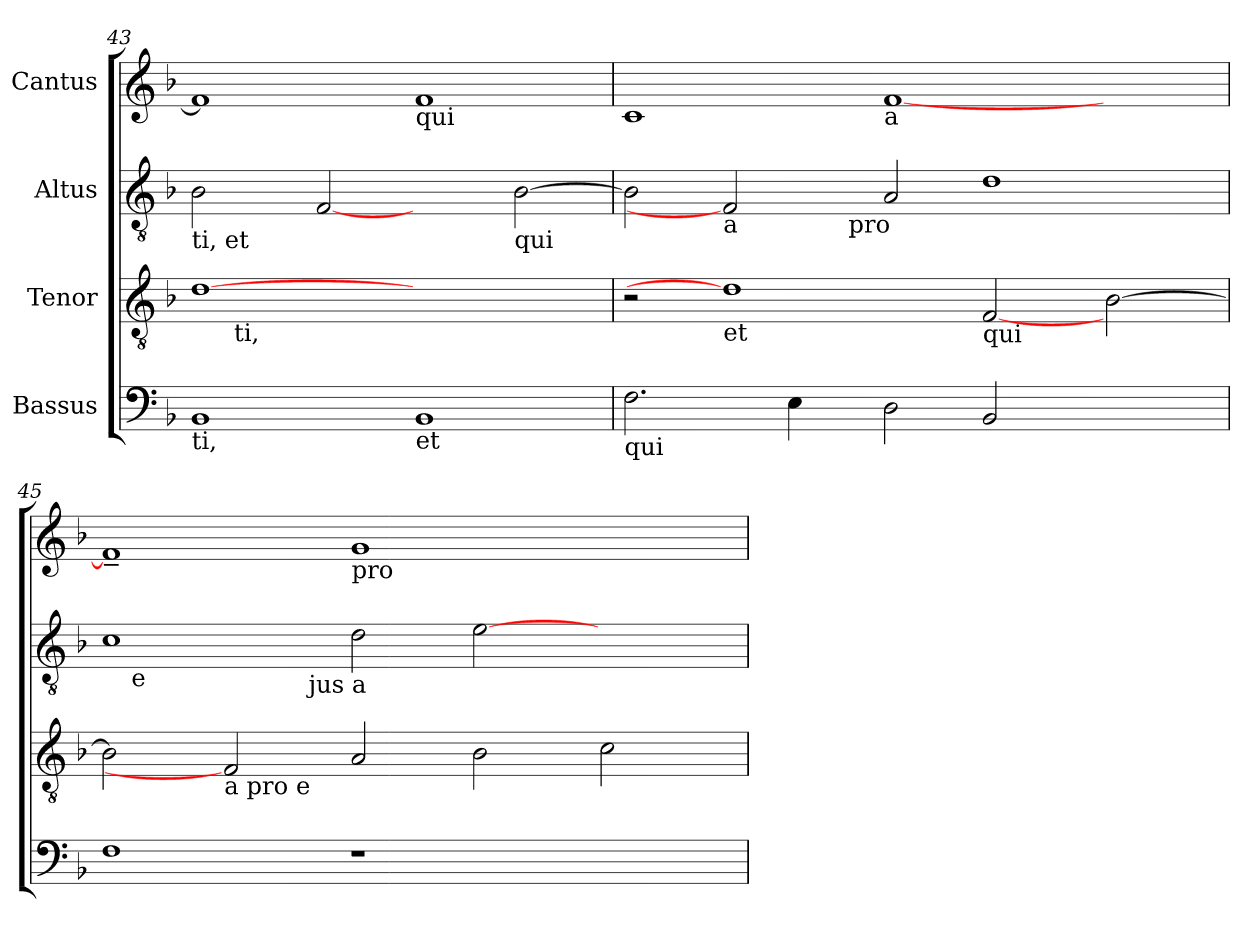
**kern	**kern	**kern	**kern
*part4	*part3	*part2	*part1
*staff4	*staff3	*staff2	*staff1
*I"Bassus	*I"Tenor	*I"Altus	*I"Cantus
*clefF4	*clefGv2	*clefGv2	*clefG2
*ITrd7c12	*	*	*
*k[b-]	*k[b-]	*k[b-]	*k[b-]
*F:	*F:	*F:	*F:
=43	=43	=43	=43
!	!	!LO:TX:b:t=ti, et	!
!LO:TX:b:t=ti,	!	!	!
*	*^	*	*
1BBB-	[1d	8ryy	2B-\	1f]
!	!	!LO:TX:b:t=ti,	!	!
.	.	1...ryy	.	.
.	.	.	[2F	.
!	!	!	!	!LO:TX:b:t=qui
!LO:TX:b:t=et	!	!	!	!
1BBB-	1ryy	.	2ryy	1f
!	!	!	!LO:TX:b:t=qui	!
.	.	.	[>2B-\	.
=44	=44	=44	=44	=44
!LO:TX:b:t=qui	!	!	!	!
*	*v	*v	*^	*
2.FF\	2r	2B-\]	2ryy	1c
!	!	!LO:TX:b:t=a	!	!
!	!LO:TX:b:t=et	!	!	!
.	1d]	2F]	4ryy	.
4EE\	.	.	8ryy	.
.	.	.	32ryy	.
!	!	!	!LO:TX:b:t=pro	!
.	.	.	1ryy	.
!	!	!	!	!LO:TX:b:t=a
2DD\	.	2A/	.	[<1f
!	!LO:TX:b:t=qui	!	!	!
2BBB-/	[2F	1d	.	.
.	.	.	2ryy	.
2ryy	[<2B-\	.	.	2ryy
.	.	.	16.ryy	.
!!LO:LB:g=z
=45	=45	=45	=45	=45
*	*	*	*^	*
1FF	2B-\]	1c	16ryy	2..ryy	1f~<]
!	!	!	!LO:TX:b:t=e	!	!
.	.	.	1ryy	.	.
!	!LO:TX:b:t=a pro e	!	!	!	!
.	2F]	.	.	.	.
!	!	!	!	!LO:TX:b:t=jus a	!
.	.	.	.	1ryy	.
!	!	!	!	!	!LO:TX:b:t=pro
1r	2A/	2d\	.	.	1g
.	.	.	1ryy	.	.
.	2B-\	[>2e\	.	.	.
.	.	.	.	2ryy	.
2ryy	2c\	2ryy	.	.	2ryy
.	.	.	4..ryy	.	.
.	.	.	.	8ryy	.
*	*	*v	*v	*v	*
=	=	=	=
*-	*-	*-	*-
